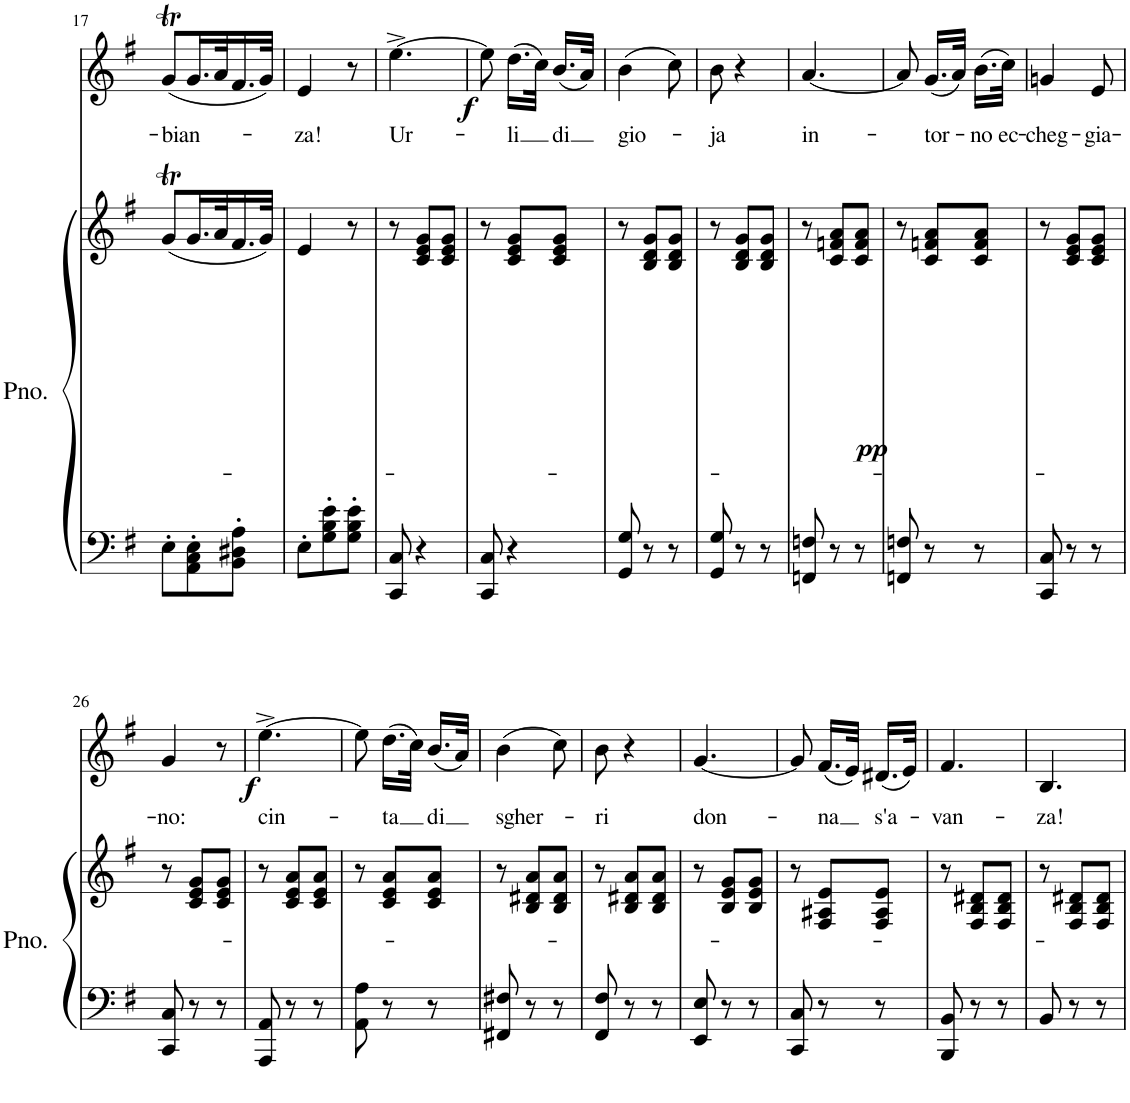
**kern	**kern	**dynam	**kern	**text	**dynam
*part2	*part2	*part2	*part1	*part1	*part1
*staff3	*staff2	*staff2/3	*staff1	*staff1	*staff1
*I"Piano	*	*	*I"Azucena	*	*
*I'Pno.	*	*	*	*	*
!!LO:PB:g=z
*clefF4	*clefG2	*	*clefG2	*	*
*k[f#]	*k[f#]	*	*k[f#]	*	*
*M3/8	*M3/8	*	*M3/8	*	*
=17	=17	=17	=17	=17	=17
!	!	!	!	!LO:LY:b	!
8E'\L	(8gT/L	.	(8gT/L	-bian-	.
8AA\' 8C\' 8E\'	16.g/L	.	16.g/L	.	.
.	32a/K	.	32a/K	.	.
8BB\' 8D#X\' 8A\'J	16.f#/	.	16.f#/	.	.
.	32g/JJk)	.	32g/JJk)	.	.
=18	=18	=18	=18	=18	=18
!	!	!	!	!LO:LY:b	!
8E'\L	4e/	.	4e/	-za!	.
8G\' 8B\' 8e\'	.	.	.	.	.
!	!	!	!	!	!LO:DY:b
8G\' 8B\' 8e\'J	8r	.	8r	.	f
=19	=19	=19	=19	=19	=19
!	!	!	!	!LO:LY:b	!
8CC/ 8C/	8r	.	[4.ee^\	Ur-	.
4r	8c/ 8e/ 8g/L	.	.	.	.
.	8c/ 8e/ 8g/J	.	.	.	.
=20	=20	=20	=20	=20	=20
8CC/ 8C/	8r	.	8ee\]	.	.
!	!	!	!	!LO:LY:b	!
4r	8c/ 8e/ 8g/L	.	(16.dd\LL	-li	.
.	.	.	32cc\JJk)	.	.
!	!	!	!	!LO:LY:b	!
.	8c/ 8e/ 8g/J	.	(16.b/LL	di	.
.	.	.	32a/JJk)	.	.
=21	=21	=21	=21	=21	=21
!	!	!	!	!LO:LY:b	!
8GG/ 8G/	8r	.	(4b\	gio-	.
8r	8B/ 8d/ 8g/L	.	.	.	.
8r	8B/ 8d/ 8g/J	.	8cc\)	.	.
=22	=22	=22	=22	=22	=22
!	!	!	!	!LO:LY:b	!
8GG/ 8G/	8r	.	8b\	-ja	.
8r	8B/ 8d/ 8g/L	.	4r	.	.
8r	8B/ 8d/ 8g/J	.	.	.	.
=23	=23	=23	=23	=23	=23
!	!	!	!	!LO:LY:b	!
8FFn/ 8Fn/	8r	.	[4.a/	in-	.
!	!	!LO:DY:b	!	!	!
8r	8c/ 8fn/ 8a/L	pp	.	.	.
8r	8c/ 8f/ 8a/J	.	.	.	.
=24	=24	=24	=24	=24	=24
8FFn/ 8Fn/	8r	.	8a/]	.	.
!	!	!	!	!LO:LY:b	!
8r	8c/ 8fn/ 8a/L	.	(16.g/LL	-tor-	.
.	.	.	32a/JJk)	.	.
!	!	!	!	!LO:LY:b	!
8r	8c/ 8f/ 8a/J	.	(16.b\LL	-no	.
!	!	!	!	!LO:LY:b	!
.	.	.	32cc\JJk)	ec-	.
=25	=25	=25	=25	=25	=25
!	!	!	!	!LO:LY:b	!
8CC/ 8C/	8r	.	4gn/	-cheg-	.
8r	8c/ 8e/ 8g/L	.	.	.	.
!	!	!	!	!LO:LY:b	!
8r	8c/ 8e/ 8g/J	.	8e/	-gia-	.
!!LO:LB:g=z
=26	=26	=26	=26	=26	=26
!	!	!	!	!LO:LY:b	!
8CC/ 8C/	8r	.	4g/	-no:	.
8r	8c/ 8e/ 8g/L	.	.	.	.
8r	8c/ 8e/ 8g/J	.	8r	.	.
=27	=27	=27	=27	=27	=27
!	!	!	!	!LO:LY:b	!LO:DY:b
8AAA/ 8AA/	8r	.	[4.ee^\	cin-	f
8r	8c/ 8e/ 8a/L	.	.	.	.
8r	8c/ 8e/ 8a/J	.	.	.	.
=28	=28	=28	=28	=28	=28
8AA\ 8A\	8r	.	8ee\]	.	.
!	!	!	!	!LO:LY:b	!
8r	8c/ 8e/ 8a/L	.	(16.dd\LL	-ta	.
.	.	.	32cc\JJk)	.	.
!	!	!	!	!LO:LY:b	!
8r	8c/ 8e/ 8a/J	.	(16.b/LL	di	.
.	.	.	32a/JJk)	.	.
=29	=29	=29	=29	=29	=29
!	!	!	!	!LO:LY:b	!
8FF#X/ 8F#X/	8r	.	(4b\	sgher-	.
8r	8B/ 8d#X/ 8a/L	.	.	.	.
8r	8B/ 8d#/ 8a/J	.	8cc\)	.	.
=30	=30	=30	=30	=30	=30
!	!	!	!	!LO:LY:b	!
8FF#/ 8F#/	8r	.	8b\	-ri	.
8r	8B/ 8d#X/ 8a/L	.	4r	.	.
8r	8B/ 8d#/ 8a/J	.	.	.	.
=31	=31	=31	=31	=31	=31
!	!	!	!	!LO:LY:b	!
8EE/ 8E/	8r	.	[4.g/	don-	.
8r	8B/ 8e/ 8g/L	.	.	.	.
8r	8B/ 8e/ 8g/J	.	.	.	.
=32	=32	=32	=32	=32	=32
8CC/ 8C/	8r	.	8g/]	.	.
!	!	!	!	!LO:LY:b	!
8r	8F#/ 8A#X/ 8e/L	.	(16.f#/LL	-na	.
.	.	.	32e/JJk)	.	.
!	!	!	!	!LO:LY:b	!
8r	8F#/ 8A#/ 8e/J	.	(16.d#X/LL	s'a-	.
.	.	.	32e/JJk)	.	.
=33	=33	=33	=33	=33	=33
!	!	!	!	!LO:LY:b	!
8BBB/ 8BB/	8r	.	4.f#/	-van-	.
8r	8F#/ 8B/ 8d#X/L	.	.	.	.
8r	8F#/ 8B/ 8d#/J	.	.	.	.
=34	=34	=34	=34	=34	=34
!	!	!	!	!LO:LY:b	!
8BB/	8r	.	4.B/	-za!	.
8r	8F#/ 8B/ 8d#X/L	.	.	.	.
8r	8F#/ 8B/ 8d#/J	.	.	.	.
=	=	=	=	=	=
*-	*-	*-	*-	*-	*-
